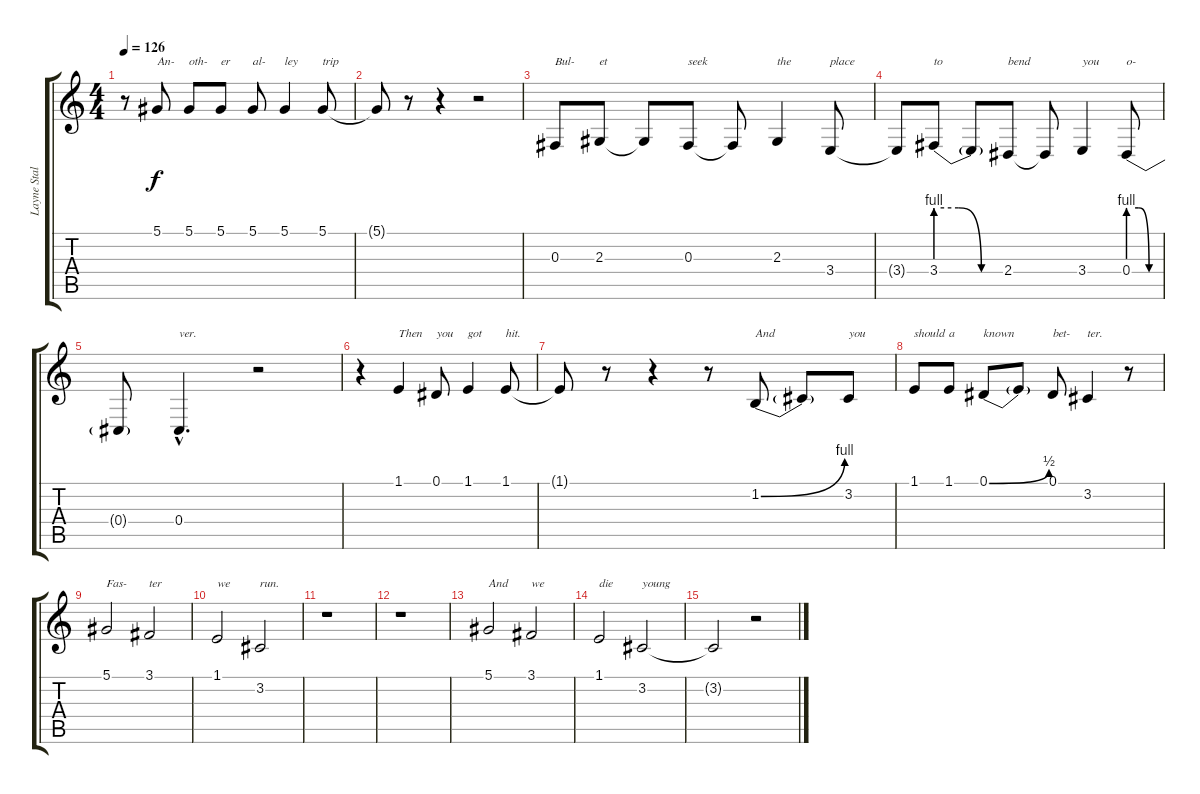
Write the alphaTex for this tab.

\track ("Layne Staley - Vocals" "Layne Stal") {instrument lead2sawtooth}
\staff {score tabs}
\tuning (Eb4 Bb3 Gb3 Db3 Ab2 Eb2) {hide}
\ts (4 4)
\tempo 126
\clef g2
\ks c
r.8{dy f} 5.1.8{txt "An-"} 5.1.8{txt "oth-"} 5.1.8{txt "er"} 5.1.8{txt "al-"} 5.1.4{txt "ley"} 5.1.8{txt "trip"} |
5.1{t}.8 r.8 r.4 r.2 |
0.3.8{txt "Bul-"} 2.3.8{txt "et"} 2.3{t}.8 0.3.8{txt "seek"} 0.3{t}.8 2.3.4{txt "the"} 3.4.8{txt "place"} |
3.4{t}.8 3.4{be (custom 0 4 20 4 40 0 60 0)}.8{txt "to"} 3.4{t}.8 2.4.8{txt "bend"} 2.4{t}.8 3.4.4{txt "you"} 0.4{be (custom 0 4 20 4 40 0 60 0)}.8{txt "o-"} |
0.4{t}.8 0.4{hac}.4{d txt "ver."} r.2 |
r.4 1.1.4{txt "Then"} 0.1.8{txt "you"} 1.1.4{txt "got"} 1.1.8{txt "hit."} |
1.1{t}.8 r.8 r.4 r.8 1.2{be (bend 0 0 60 4)}.8{txt "And"} 1.2{t}.8 3.2.8{txt "you"} |
1.1.8{txt "should"} 1.1.8{txt "a"} 0.1{be (bend 0 0 60 2)}.8{txt "known"} 0.1{t}.8 0.1.8{txt "bet-"} 3.2.4{txt "ter."} r.8 |
5.1.2{txt "Fas-"} 3.1.2{txt "ter"} |
1.1.2{txt "we"} 3.2.2{txt "run."} |
r.1 |
r.1 |
5.1.2{txt "And"} 3.1.2{txt "we"} |
1.1.2{txt "die"} 3.2.2{txt "young"} |
3.2{t}.2 r.2
